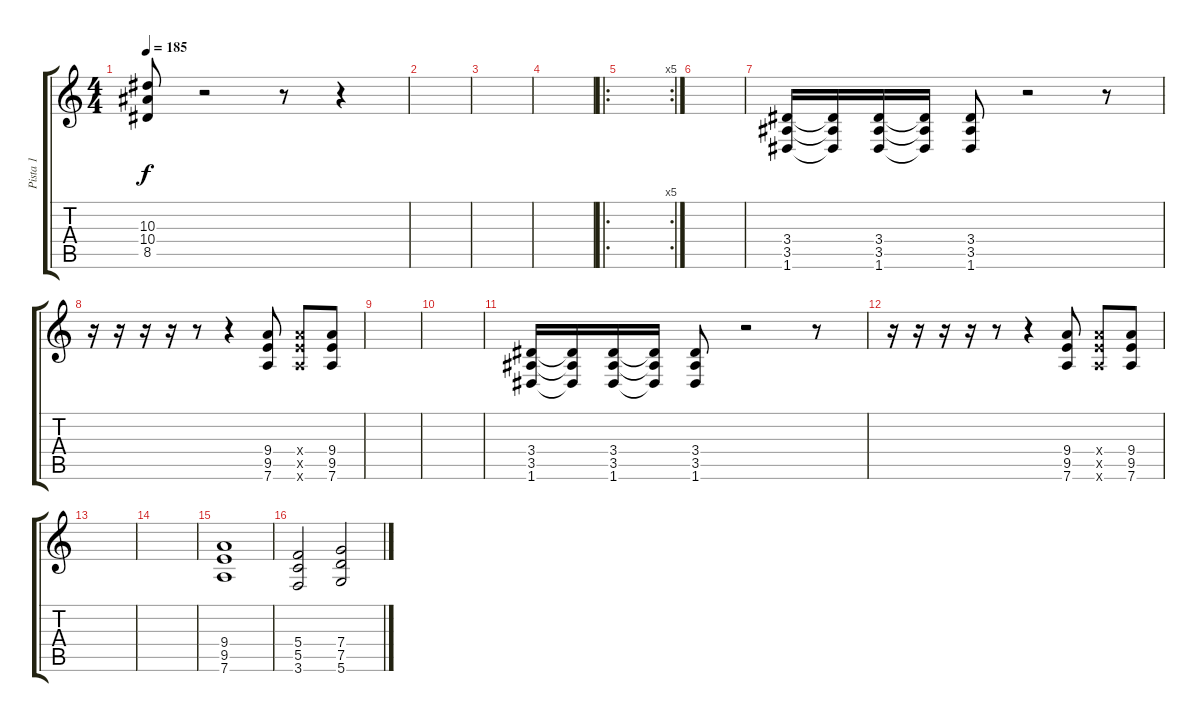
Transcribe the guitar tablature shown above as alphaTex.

\track ("Pista 1" "Pista 1") {instrument distortionguitar}
\staff {score tabs}
\tuning (D4 A3 F3 C3 G2 D2) {hide}
\ts (4 4)
\tempo 185
\clef g2
\ks c
(10.3 10.4 8.5).8{dy f} r.2 r.8 r.4 |
|
|
|
\ro
\rc 5
|
|
(3.4 3.5 1.6).16 (3.4{t} 3.5{t} 1.6{t}).16 (3.4 3.5 1.6).16 (3.4{t} 3.5{t} 1.6{t}).16 (3.4 3.5 1.6).8 r.2 r.8 |
r.16 r.16 r.16 r.16 r.8 r.4 (9.4 9.5 7.6).8 (9.4{x} 9.5{x} 7.6{x}).8 (9.4 9.5 7.6).8 |
|
|
(3.4 3.5 1.6).16 (3.4{t} 3.5{t} 1.6{t}).16 (3.4 3.5 1.6).16 (3.4{t} 3.5{t} 1.6{t}).16 (3.4 3.5 1.6).8 r.2 r.8 |
r.16 r.16 r.16 r.16 r.8 r.4 (9.4 9.5 7.6).8 (9.4{x} 9.5{x} 7.6{x}).8 (9.4 9.5 7.6).8 |
|
|
(9.4 9.5 7.6).1 |
(5.4 5.5 3.6).2 (7.4 7.5 5.6).2
